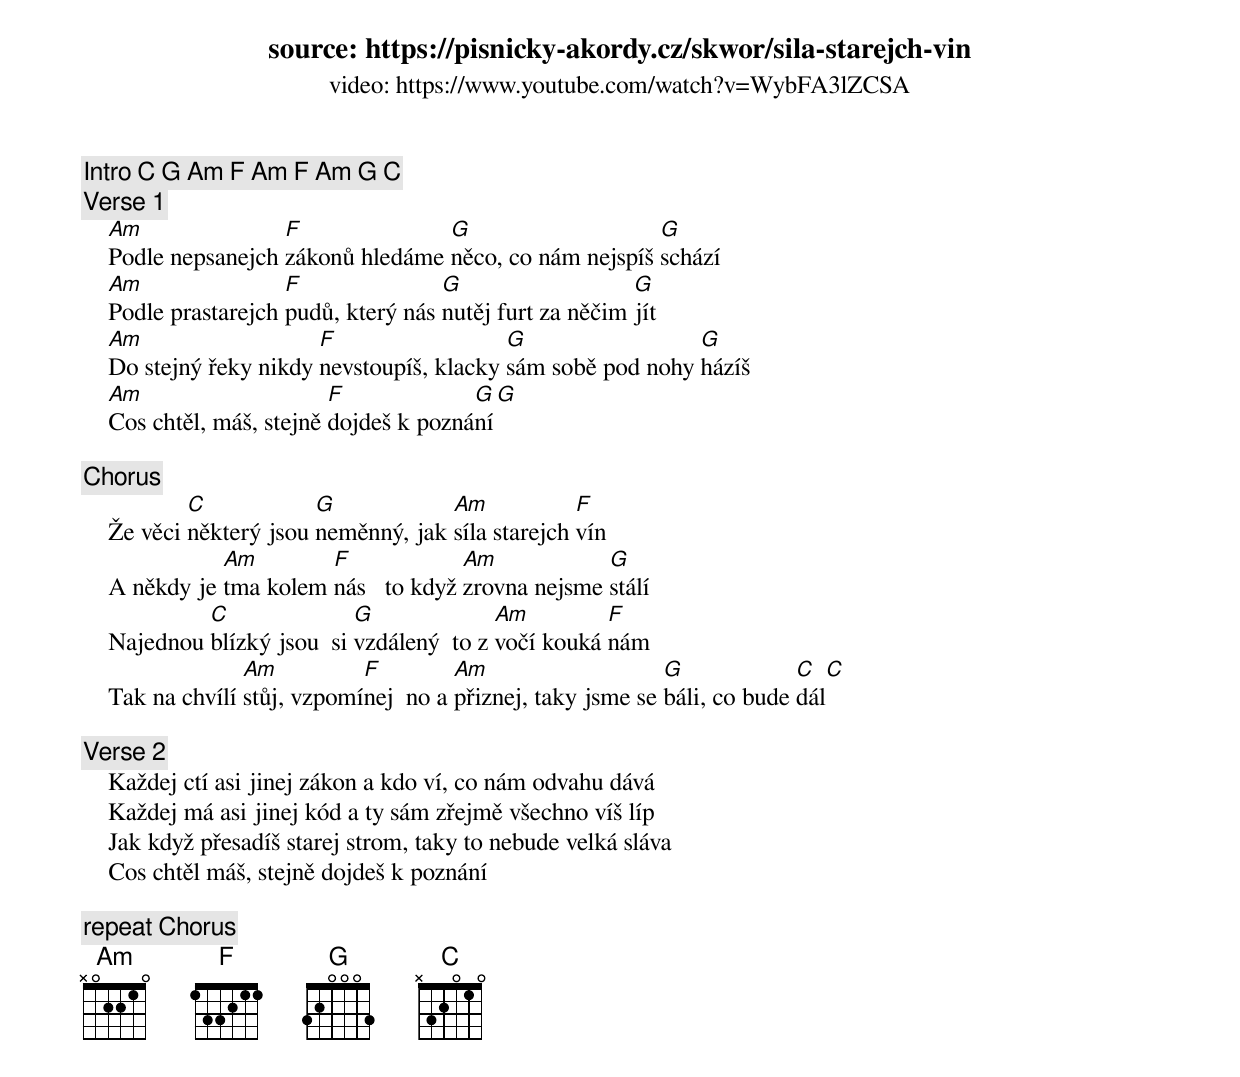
source: https://pisnicky-akordy.cz/skwor/sila-starejch-vin
video: https://www.youtube.com/watch?v=WybFA3lZCSA


[Intro] C G Am F Am F Am G C
[Verse 1]
    Am               F              G                    G
    Podle nepsanejch zákonů hledáme něco, co nám nejspíš schází
    Am                F               G                   G
    Podle prastarejch pudů, který nás nutěj furt za něčim jít
    Am                   F                  G                 G
    Do stejný řeky nikdy nevstoupíš, klacky sám sobě pod nohy házíš
    Am                     F             G   G
    Cos chtěl, máš, stejně dojdeš k poznání

[Chorus]
            C            G            Am            F
    Že věci některý jsou neměnný, jak síla starejch vín
               Am        F             Am            G
    A někdy je tma kolem nás   to když zrovna nejsme stálí
             C               G              Am         F
    Najednou blízký jsou  si vzdálený  to z vočí kouká nám
                  Am          F         Am                    G             C   C
    Tak na chvílí stůj, vzpomínej  no a přiznej, taky jsme se báli, co bude dál

[Verse 2]
    Každej ctí asi jinej zákon a kdo ví, co nám odvahu dává
    Každej má asi jinej kód a ty sám zřejmě všechno víš líp
    Jak když přesadíš starej strom, taky to nebude velká sláva
    Cos chtěl máš, stejně dojdeš k poznání

[repeat Chorus]
